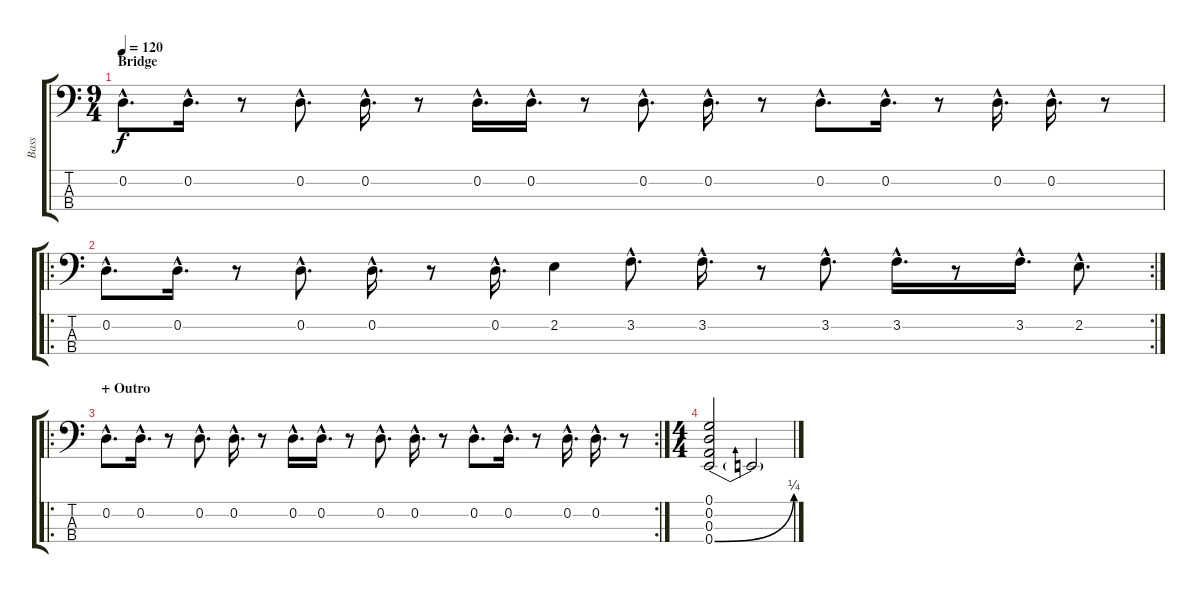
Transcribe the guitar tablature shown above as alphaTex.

\track ("Bass" "Bass") {instrument electricbassfinger}
\staff {score tabs}
\tuning (G2 D2 A1 E1) {hide}
\ts (9 4)
\section ("" "Bridge")
\tempo 120
\clef f4
\ks c
0.2{hac}.8{d dy f balance 8} 0.2{hac}.16{d} r.8 0.2{hac}.8{d} 0.2{hac}.16{d} r.8 0.2{hac}.16{d} 0.2{hac}.16{d} r.8 0.2{hac}.8{d} 0.2{hac}.16{d} r.8 0.2{hac}.8{d} 0.2{hac}.16{d} r.8 0.2{hac}.16{d} 0.2{hac}.16{d} r.8 |
\ro
\rc 2
0.2{hac}.8{d} 0.2{hac}.16{d} r.8 0.2{hac}.8{d} 0.2{hac}.16{d} r.8 0.2{hac}.16{d} 2.2.4 3.2{hac}.8{d} 3.2{hac}.16{d} r.8 3.2{hac}.8{d} 3.2{hac}.16{d} r.8 3.2{hac}.16{d} 2.2{hac}.8{d} |
\ro
\rc 2
\section ("" "+ Outro")
0.2{hac}.8{d} 0.2{hac}.16{d} r.8 0.2{hac}.8{d} 0.2{hac}.16{d} r.8 0.2{hac}.16{d} 0.2{hac}.16{d} r.8 0.2{hac}.8{d} 0.2{hac}.16{d} r.8 0.2{hac}.8{d} 0.2{hac}.16{d} r.8 0.2{hac}.16{d} 0.2{hac}.16{d} r.8 |
\ts (4 4)
(0.1 0.2 0.3 0.4{be (bend 0 0 60 1)}).2{balance 0} 0.4{t}.2{balance 16}
